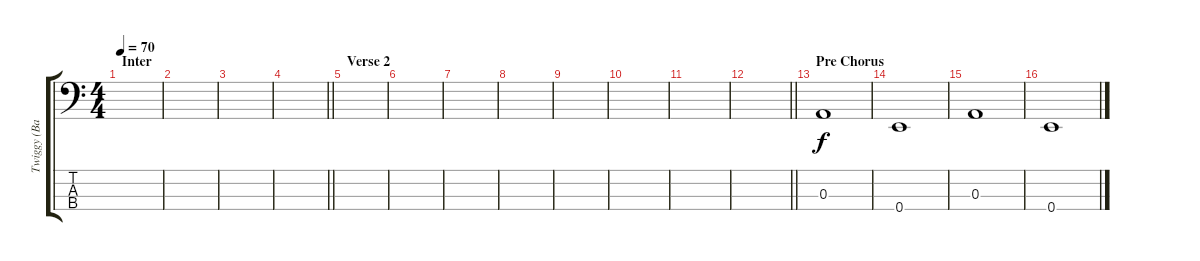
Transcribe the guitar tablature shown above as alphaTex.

\track ("Twiggy (Bass)" "Twiggy (Ba") {instrument electricbassfinger}
\staff {score tabs}
\tuning (G2 D2 A1 E1) {hide}
\ts (4 4)
\section ("" "Inter")
\tempo 70
\clef f4
\ks c
|
|
|
\barLineRight lightlight
|
\section ("" "Verse 2")
|
|
|
|
|
|
|
\barLineRight lightlight
|
\section ("" "Pre Chorus")
0.3.1 |
0.4.1 |
0.3.1 |
0.4.1
